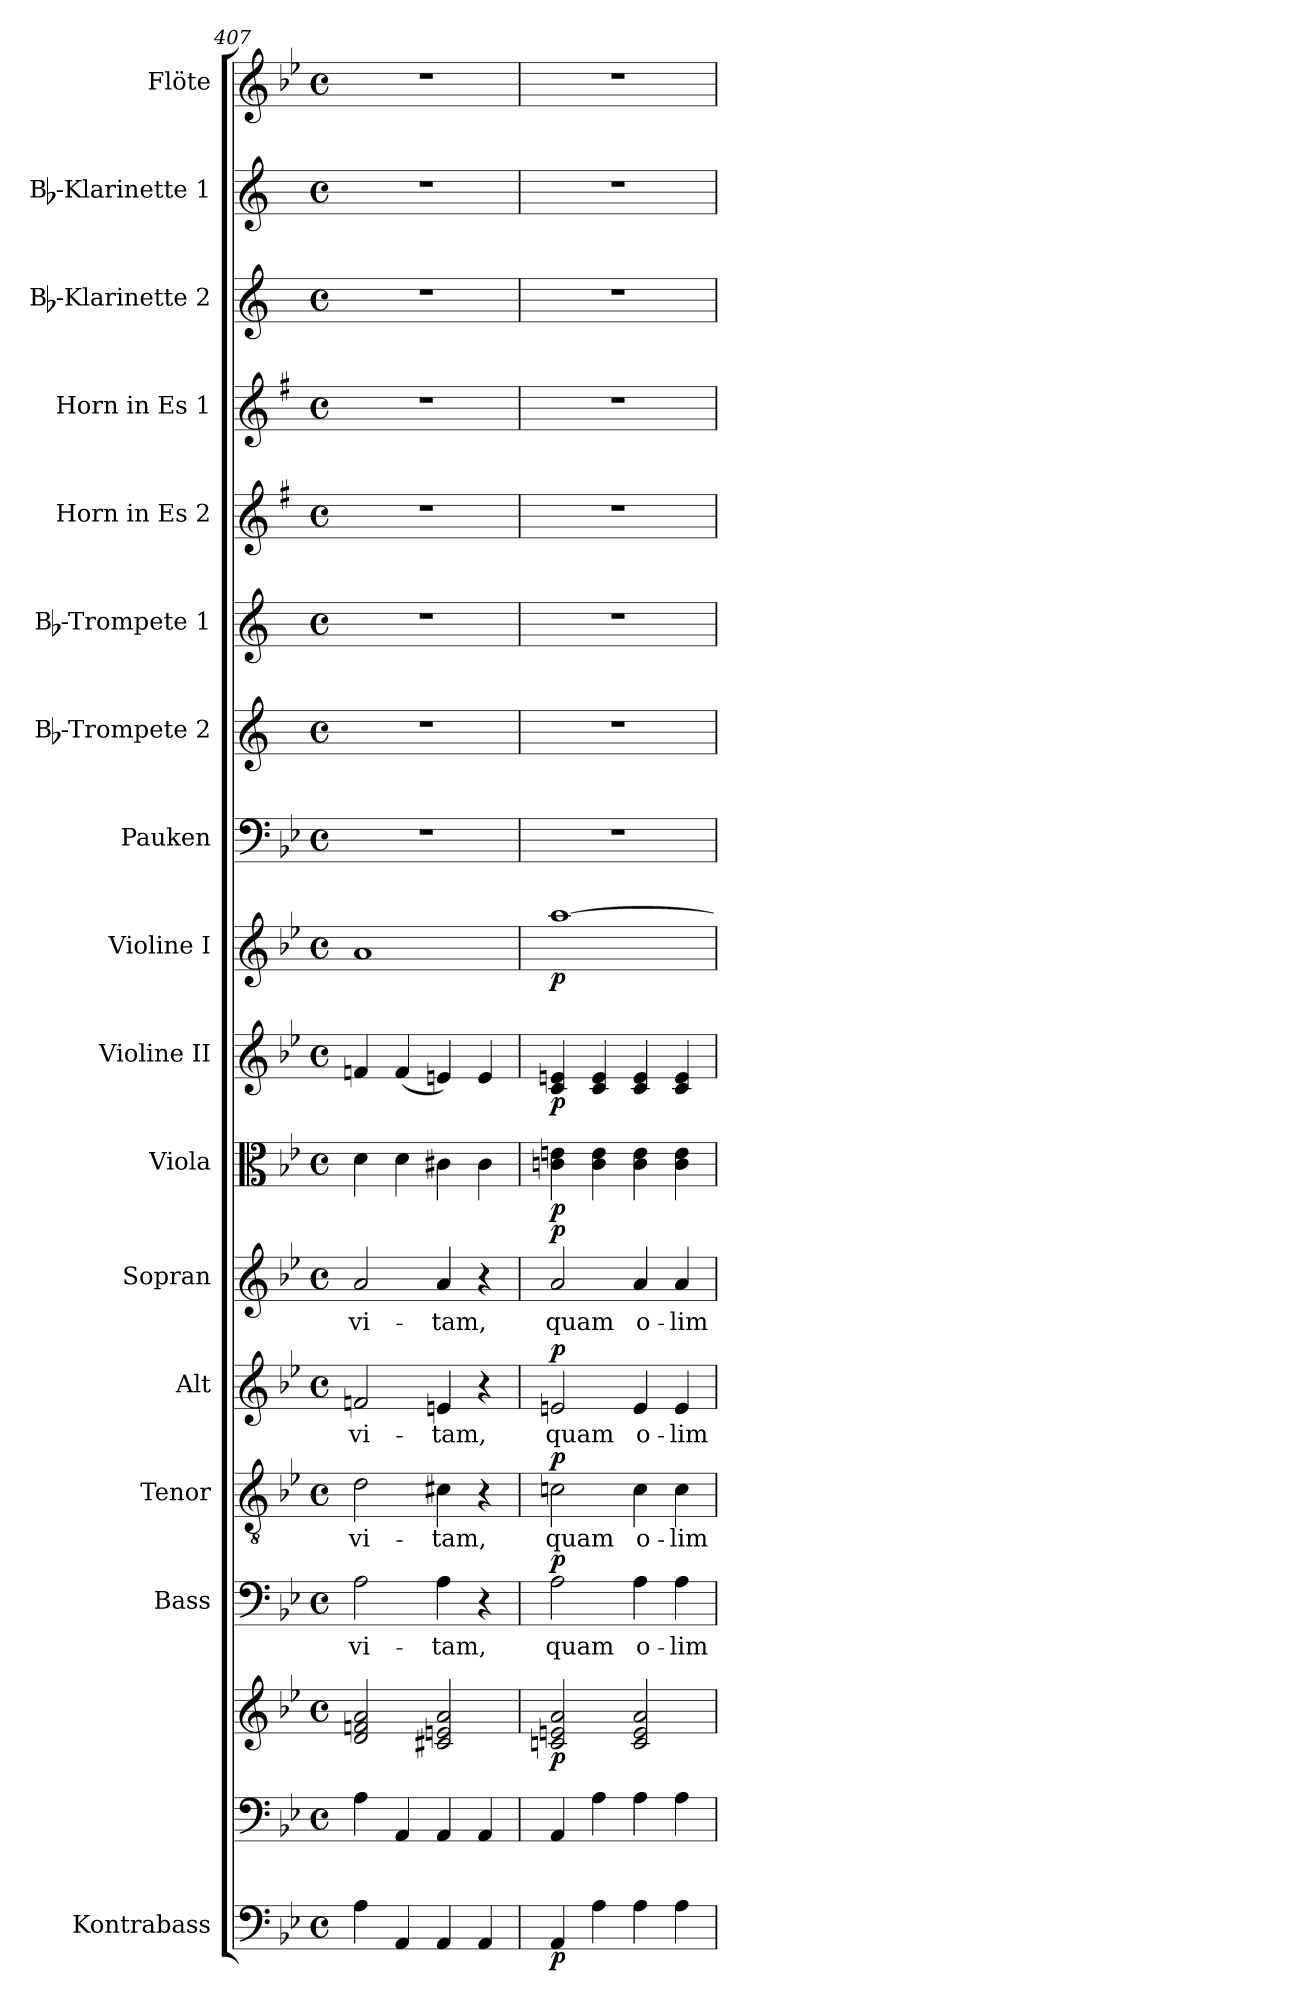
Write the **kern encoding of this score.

**kern	**dynam	**kern	**kern	**dynam	**kern	**text	**dynam	**kern	**text	**dynam	**kern	**text	**dynam	**kern	**text	**dynam	**kern	**dynam	**kern	**dynam	**kern	**dynam	**kern	**kern	**kern	**kern	**kern	**kern	**kern	**kern
*part17	*part17	*part16	*part16	*part16	*part15	*part15	*part15	*part14	*part14	*part14	*part13	*part13	*part13	*part12	*part12	*part12	*part11	*part11	*part10	*part10	*part9	*part9	*part8	*part7	*part6	*part5	*part4	*part3	*part2	*part1
*staff18	*staff18	*staff17	*staff16	*staff16/17	*staff15	*staff15	*staff15	*staff14	*staff14	*staff14	*staff13	*staff13	*staff13	*staff12	*staff12	*staff12	*staff11	*staff11	*staff10	*staff10	*staff9	*staff9	*staff8	*staff7	*staff6	*staff5	*staff4	*staff3	*staff2	*staff1
*I"Kontrabass	*	*	*	*	*I"Bass	*	*	*I"Tenor	*	*	*I"Alt	*	*	*I"Sopran	*	*	*I"Viola	*	*I"Violine II	*	*I"Violine I	*	*I"Pauken	*I"Bb-Trompete 2	*I"Bb-Trompete 1	*I"Horn in Es 2	*I"Horn in Es 1	*I"Bb-Klarinette 2	*I"Bb-Klarinette 1	*I"Flöte
*I'Kb.	*	*	*	*	*I'B.	*	*	*I'T.	*	*	*I'A.	*	*	*I'S.	*	*	*I'Vla.	*	*I'Vl. II	*	*I'Vl. I	*	*I'Pk.	*I'Bb Trp. 2	*I'Bb Trp. 1	*	*	*I'Bb Kl. 2	*I'Bb Kl. 1	*I'Fl.
*clefF4	*	*clefF4	*clefG2	*	*clefF4	*	*	*clefGv2	*	*	*clefG2	*	*	*clefG2	*	*	*clefC3	*	*clefG2	*	*clefG2	*	*clefF4	*clefG2	*clefG2	*clefG2	*clefG2	*clefG2	*clefG2	*clefG2
*ITrd7c12	*	*	*	*	*	*	*	*	*	*	*	*	*	*	*	*	*	*	*	*	*	*	*	*ITrd1c2	*ITrd1c2	*ITrd5c9	*ITrd5c9	*ITrd1c2	*ITrd1c2	*
*k[b-e-]	*	*k[b-e-]	*k[b-e-]	*	*k[b-e-]	*	*	*k[b-e-]	*	*	*k[b-e-]	*	*	*k[b-e-]	*	*	*k[b-e-]	*	*k[b-e-]	*	*k[b-e-]	*	*k[b-e-]	*k[b-e-]	*k[b-e-]	*k[b-e-]	*k[b-e-]	*k[b-e-]	*k[b-e-]	*k[b-e-]
*B-:	*	*B-:	*B-:	*	*B-:	*	*	*B-:	*	*	*B-:	*	*	*B-:	*	*	*B-:	*	*B-:	*	*B-:	*	*B-:	*B-:	*B-:	*B-:	*B-:	*B-:	*B-:	*B-:
*M4/4	*	*M4/4	*M4/4	*	*M4/4	*	*	*M4/4	*	*	*M4/4	*	*	*M4/4	*	*	*M4/4	*	*M4/4	*	*M4/4	*	*M4/4	*M4/4	*M4/4	*M4/4	*M4/4	*M4/4	*M4/4	*M4/4
*met(c)	*	*met(c)	*met(c)	*	*met(c)	*	*	*met(c)	*	*	*met(c)	*	*	*met(c)	*	*	*met(c)	*	*met(c)	*	*met(c)	*	*met(c)	*met(c)	*met(c)	*met(c)	*met(c)	*met(c)	*met(c)	*met(c)
=407	=407	=407	=407	=407	=407	=407	=407	=407	=407	=407	=407	=407	=407	=407	=407	=407	=407	=407	=407	=407	=407	=407	=407	=407	=407	=407	=407	=407	=407	=407
!	!	!	!	!	!	!LO:LY:b	!	!	!LO:LY:b	!	!	!LO:LY:b	!	!	!LO:LY:b	!	!	!	!	!	!	!	!	!	!	!	!	!	!	!
4AA\	.	4A\	2d/ 2fn/ 2a/	.	2A\	vi-	.	2d\	vi-	.	2fn/	vi-	.	2a/	vi-	.	4d\	.	4fn/	.	1a	.	1r	1r	1r	1r	1r	1r	1r	1r
4AAA/	.	4AA/	.	.	.	.	.	.	.	.	.	.	.	.	.	.	4d\	.	(<4f/	.	.	.	.	.	.	.	.	.	.	.
!	!	!	!	!	!	!LO:LY:b	!	!	!LO:LY:b	!	!	!LO:LY:b	!	!	!LO:LY:b	!	!	!	!	!	!	!	!	!	!	!	!	!	!	!
4AAA/	.	4AA/	2c#X/ 2en/ 2a/	.	4A\	-tam,	.	4c#X\	-tam,	.	4en/	-tam,	.	4a/	-tam,	.	4c#X\	.	4en/)	.	.	.	.	.	.	.	.	.	.	.
4AAA/	.	4AA/	.	.	4r	.	.	4r	.	.	4r	.	.	4r	.	.	4c#\	.	4e/	.	.	.	.	.	.	.	.	.	.	.
=408	=408	=408	=408	=408	=408	=408	=408	=408	=408	=408	=408	=408	=408	=408	=408	=408	=408	=408	=408	=408	=408	=408	=408	=408	=408	=408	=408	=408	=408	=408
!	!LO:DY:b	!	!	!LO:DY:b	!	!LO:LY:b	!LO:DY:a	!	!LO:LY:b	!LO:DY:a	!	!LO:LY:b	!LO:DY:a	!	!LO:LY:b	!LO:DY:a	!	!LO:DY:b	!	!LO:DY:b	!	!LO:DY:b	!	!	!	!	!	!	!	!
4AAA/	p	4AA/	2cn/ 2en/ 2a/	p	2A\	quam	p	2cn\	quam	p	2en/	quam	p	2a/	quam	p	4cn\ 4en\	p	4c/ 4en/	p	[1aa	p	1r	1r	1r	1r	1r	1r	1r	1r
4AA\	.	4A\	.	.	.	.	.	.	.	.	.	.	.	.	.	.	4c\ 4e\	.	4c/ 4e/	.	.	.	.	.	.	.	.	.	.	.
!	!	!	!	!	!	!LO:LY:b	!	!	!LO:LY:b	!	!	!LO:LY:b	!	!	!LO:LY:b	!	!	!	!	!	!	!	!	!	!	!	!	!	!	!
4AA\	.	4A\	2c/ 2e/ 2a/	.	4A\	o-	.	4c\	o-	.	4e/	o-	.	4a/	o-	.	4c\ 4e\	.	4c/ 4e/	.	.	.	.	.	.	.	.	.	.	.
!	!	!	!	!	!	!LO:LY:b	!	!	!LO:LY:b	!	!	!LO:LY:b	!	!	!LO:LY:b	!	!	!	!	!	!	!	!	!	!	!	!	!	!	!
4AA\	.	4A\	.	.	4A\	-lim	.	4c\	-lim	.	4e/	-lim	.	4a/	-lim	.	4c\ 4e\	.	4c/ 4e/	.	.	.	.	.	.	.	.	.	.	.
=	=	=	=	=	=	=	=	=	=	=	=	=	=	=	=	=	=	=	=	=	=	=	=	=	=	=	=	=	=	=
*-	*-	*-	*-	*-	*-	*-	*-	*-	*-	*-	*-	*-	*-	*-	*-	*-	*-	*-	*-	*-	*-	*-	*-	*-	*-	*-	*-	*-	*-	*-
